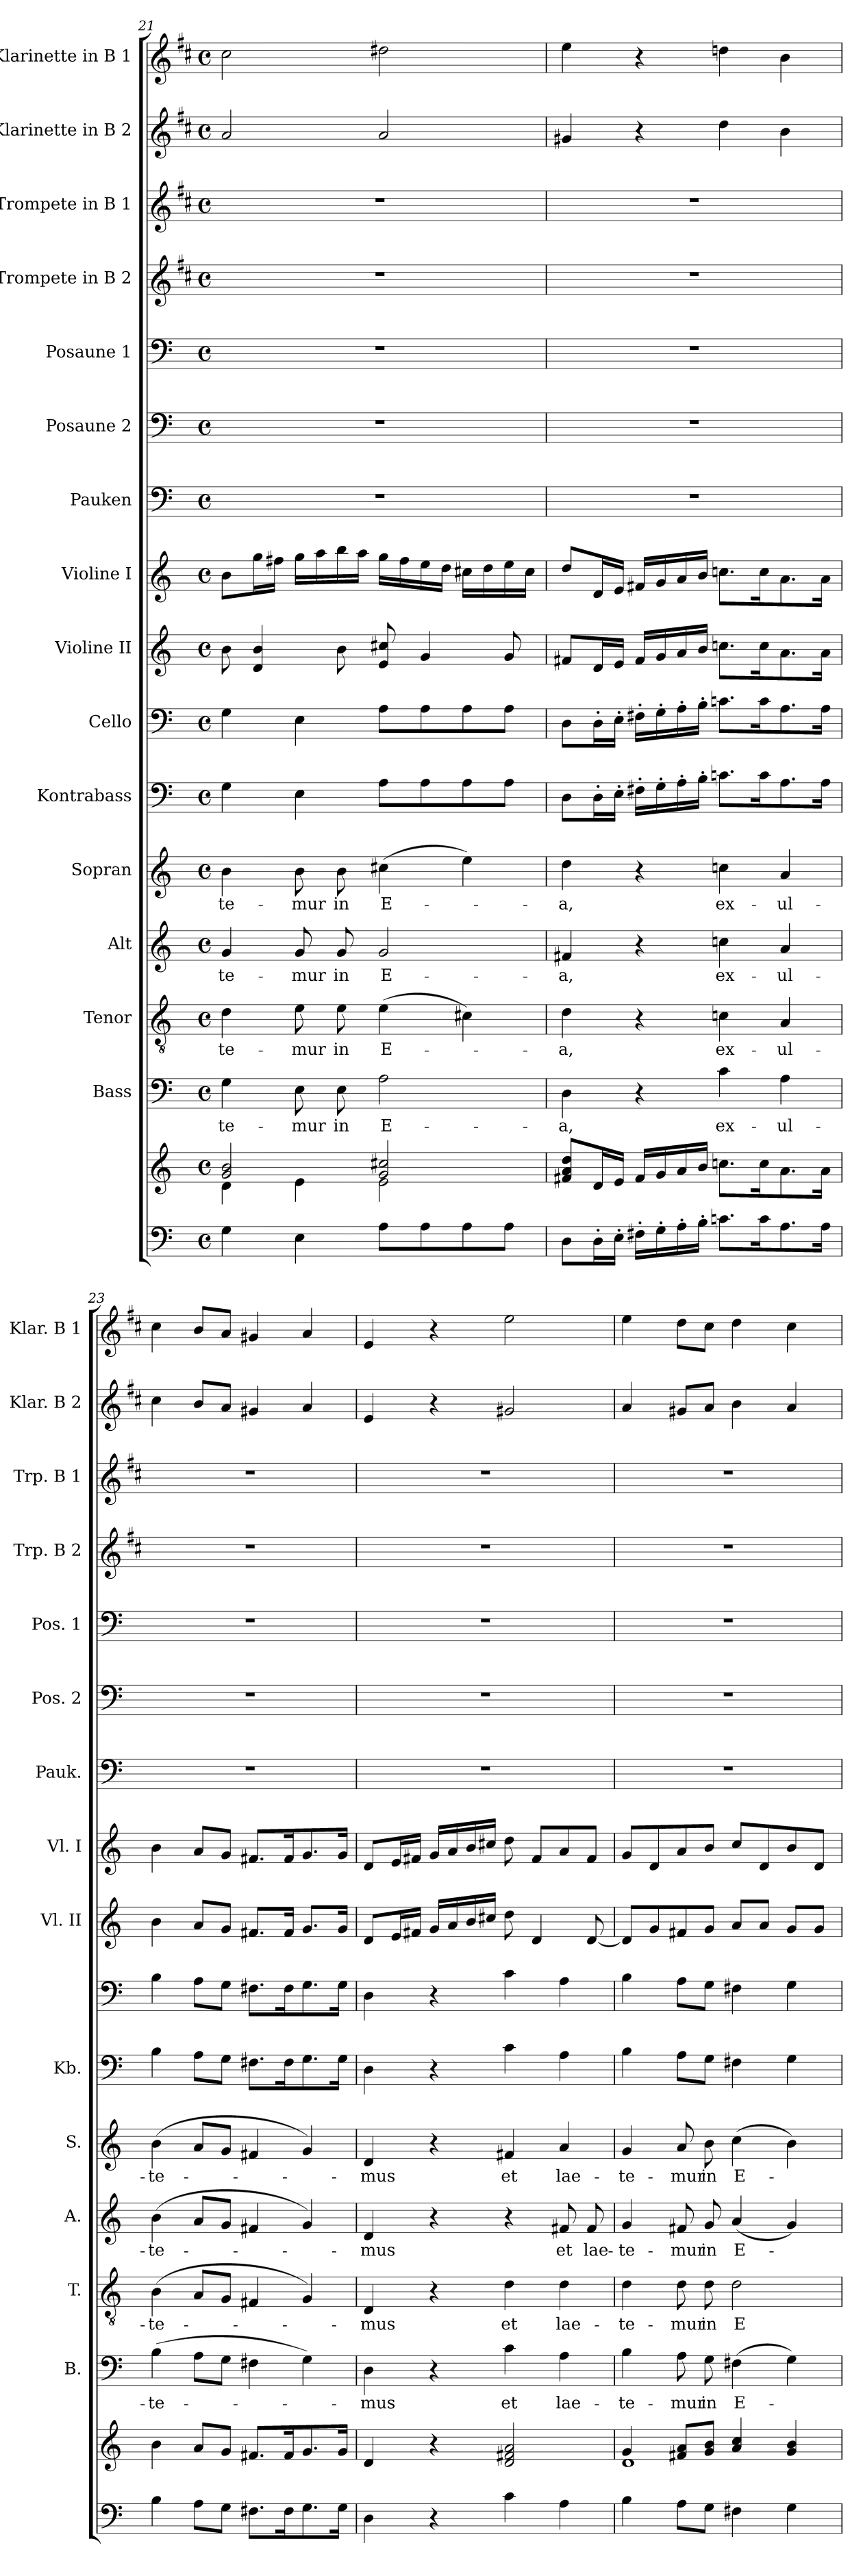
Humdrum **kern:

**kern	**kern	**kern	**text	**kern	**text	**kern	**text	**kern	**text	**kern	**kern	**kern	**kern	**kern	**kern	**kern	**kern	**kern	**kern	**kern
*part16	*part16	*part15	*part15	*part14	*part14	*part13	*part13	*part12	*part12	*part11	*part10	*part9	*part8	*part7	*part6	*part5	*part4	*part3	*part2	*part1
*staff17	*staff16	*staff15	*staff15	*staff14	*staff14	*staff13	*staff13	*staff12	*staff12	*staff11	*staff10	*staff9	*staff8	*staff7	*staff6	*staff5	*staff4	*staff3	*staff2	*staff1
*	*	*I"Bass	*	*I"Tenor	*	*I"Alt	*	*I"Sopran	*	*I"Kontrabass	*I"Cello	*I"Violine II	*I"Violine I	*I"Pauken	*I"Posaune 2	*I"Posaune 1	*I"Trompete in B 2	*I"Trompete in B 1	*I"Klarinette in B 2	*I"Klarinette in B 1
*	*	*I'B.	*	*I'T.	*	*I'A.	*	*I'S.	*	*I'Kb.	*	*I'Vl. II	*I'Vl. I	*I'Pauk.	*I'Pos. 2	*I'Pos. 1	*I'Trp. B 2	*I'Trp. B 1	*I'Klar. B 2	*I'Klar. B 1
*clefF4	*clefG2	*clefF4	*	*clefGv2	*	*clefG2	*	*clefG2	*	*clefF4	*clefF4	*clefG2	*clefG2	*clefF4	*clefF4	*clefF4	*clefG2	*clefG2	*clefG2	*clefG2
*	*	*	*	*	*	*	*	*	*	*ITrd7c12	*	*	*	*	*	*	*ITrd1c2	*ITrd1c2	*ITrd1c2	*ITrd1c2
*k[]	*k[]	*k[]	*	*k[]	*	*k[]	*	*k[]	*	*k[]	*k[]	*k[]	*k[]	*k[]	*k[]	*k[]	*k[]	*k[]	*k[]	*k[]
*C:	*C:	*C:	*	*C:	*	*C:	*	*C:	*	*C:	*C:	*C:	*C:	*C:	*C:	*C:	*C:	*C:	*C:	*C:
*M4/4	*M4/4	*M4/4	*	*M4/4	*	*M4/4	*	*M4/4	*	*M4/4	*M4/4	*M4/4	*M4/4	*M4/4	*M4/4	*M4/4	*M4/4	*M4/4	*M4/4	*M4/4
*met(c)	*met(c)	*met(c)	*	*met(c)	*	*met(c)	*	*met(c)	*	*met(c)	*met(c)	*met(c)	*met(c)	*met(c)	*met(c)	*met(c)	*met(c)	*met(c)	*met(c)	*met(c)
=21	=21	=21	=21	=21	=21	=21	=21	=21	=21	=21	=21	=21	=21	=21	=21	=21	=21	=21	=21	=21
*	*^	*	*	*	*	*	*	*	*	*	*	*	*	*	*	*	*	*	*	*
!	!	!	!	!LO:LY:b	!	!LO:LY:b	!	!LO:LY:b	!	!LO:LY:b	!	!	!	!	!	!	!	!	!	!	!
4G\	2g/ 2b/	4d\	4G\	-te-	4d\	-te-	4g/	-te-	4b\	-te-	4GG\	4G\	8b\	8b\L	1r	1r	1r	1r	1r	2g/	2b\
.	.	.	.	.	.	.	.	.	.	.	.	.	4d/ 4b/	16gg\L	.	.	.	.	.	.	.
.	.	.	.	.	.	.	.	.	.	.	.	.	.	16ff#X\JJ	.	.	.	.	.	.	.
!	!	!	!	!LO:LY:b	!	!LO:LY:b	!	!LO:LY:b	!	!LO:LY:b	!	!	!	!	!	!	!	!	!	!	!
4E\	.	4e\	8E\	-mur	8e\	-mur	8g/	-mur	8b\	-mur	4EE\	4E\	.	16gg\LL	.	.	.	.	.	.	.
.	.	.	.	.	.	.	.	.	.	.	.	.	.	16aa\	.	.	.	.	.	.	.
!	!	!	!	!LO:LY:b	!	!LO:LY:b	!	!LO:LY:b	!	!LO:LY:b	!	!	!	!	!	!	!	!	!	!	!
.	.	.	8E\	in	8e\	in	8g/	in	8b\	in	.	.	8b\	16bb\	.	.	.	.	.	.	.
.	.	.	.	.	.	.	.	.	.	.	.	.	.	16aa\JJ	.	.	.	.	.	.	.
!	!	!	!	!LO:LY:b	!	!LO:LY:b	!	!LO:LY:b	!	!LO:LY:b	!	!	!	!	!	!	!	!	!	!	!
8A\L	2g/ 2cc#X/	2e\	2A\	E-	(>4e\	E-	2g/	E-	(>4cc#X\	E-	8AA\L	8A\L	8e/ 8cc#X/	16gg\LL	.	.	.	.	.	2g/	2cc#X\
.	.	.	.	.	.	.	.	.	.	.	.	.	.	16ff#\	.	.	.	.	.	.	.
8A\	.	.	.	.	.	.	.	.	.	.	8AA\	8A\	4g/	16ee\	.	.	.	.	.	.	.
.	.	.	.	.	.	.	.	.	.	.	.	.	.	16dd\JJ	.	.	.	.	.	.	.
8A\	.	.	.	.	4c#X\)	.	.	.	4ee\)	.	8AA\	8A\	.	16cc#X\LL	.	.	.	.	.	.	.
.	.	.	.	.	.	.	.	.	.	.	.	.	.	16dd\	.	.	.	.	.	.	.
8A\J	.	.	.	.	.	.	.	.	.	.	8AA\J	8A\J	8g/	16ee\	.	.	.	.	.	.	.
.	.	.	.	.	.	.	.	.	.	.	.	.	.	16cc#\JJ	.	.	.	.	.	.	.
*	*v	*v	*	*	*	*	*	*	*	*	*	*	*	*	*	*	*	*	*	*	*
!!LO:PB:g=z
=22	=22	=22	=22	=22	=22	=22	=22	=22	=22	=22	=22	=22	=22	=22	=22	=22	=22	=22	=22	=22
!	!	!	!LO:LY:b	!	!LO:LY:b	!	!LO:LY:b	!	!LO:LY:b	!	!	!	!	!	!	!	!	!	!	!
8D\L	8f#X/ 8a/ 8dd/L	4D\	-a,	4d\	-a,	4f#X/	-a,	4dd\	-a,	8DD\L	8D\L	8f#X/L	8dd/L	1r	1r	1r	1r	1r	4f#X/	4dd\
16D'>\L	16d/L	.	.	.	.	.	.	.	.	16DD'>\L	16D'>\L	16d/L	16d/L	.	.	.	.	.	.	.
16E'>\JJ	16e/JJ	.	.	.	.	.	.	.	.	16EE'>\JJ	16E'>\JJ	16e/JJ	16e/JJ	.	.	.	.	.	.	.
16F#X'>\LL	16f#/LL	4r	.	4r	.	4r	.	4r	.	16FF#X'>\LL	16F#X'>\LL	16f#/LL	16f#X/LL	.	.	.	.	.	4r	4r
16G'>\	16g/	.	.	.	.	.	.	.	.	16GG'>\	16G'>\	16g/	16g/	.	.	.	.	.	.	.
16A'>\	16a/	.	.	.	.	.	.	.	.	16AA'>\	16A'>\	16a/	16a/	.	.	.	.	.	.	.
16B'>\JJ	16b/JJ	.	.	.	.	.	.	.	.	16BB'>\JJ	16B'>\JJ	16b/JJ	16b/JJ	.	.	.	.	.	.	.
!	!	!	!LO:LY:b	!	!LO:LY:b	!	!LO:LY:b	!	!LO:LY:b	!	!	!	!	!	!	!	!	!	!	!
8.cn\L	8.ccn\L	4c\	ex-	4cn\	ex-	4ccn\	ex-	4ccn\	ex-	8.Cn\L	8.cn\L	8.ccn\L	8.ccn\L	.	.	.	.	.	4cc\	4ccn\
16c\k	16cc\k	.	.	.	.	.	.	.	.	16C\k	16c\k	16cc\k	16cc\k	.	.	.	.	.	.	.
!	!	!	!LO:LY:b	!	!LO:LY:b	!	!LO:LY:b	!	!LO:LY:b	!	!	!	!	!	!	!	!	!	!	!
8.A\	8.a\	4A\	-ul-	4A/	-ul-	4a/	-ul-	4a/	-ul-	8.AA\	8.A\	8.a\	8.a\	.	.	.	.	.	4a\	4a\
16A\Jk	16a\Jk	.	.	.	.	.	.	.	.	16AA\Jk	16A\Jk	16a\Jk	16a\Jk	.	.	.	.	.	.	.
=23	=23	=23	=23	=23	=23	=23	=23	=23	=23	=23	=23	=23	=23	=23	=23	=23	=23	=23	=23	=23
!	!	!	!LO:LY:b	!	!LO:LY:b	!	!LO:LY:b	!	!LO:LY:b	!	!	!	!	!	!	!	!	!	!	!
4B\	4b\	(>4B\	-te-	(>4B\	-te-	(>4b\	-te-	(>4b\	-te-	4BB\	4B\	4b\	4b\	1r	1r	1r	1r	1r	4b\	4b\
8A\L	8a/L	8A\L	.	8A/L	.	8a/L	.	8a/L	.	8AA\L	8A\L	8a/L	8a/L	.	.	.	.	.	8a/L	8a/L
8G\J	8g/J	8G\J	.	8G/J	.	8g/J	.	8g/J	.	8GG\J	8G\J	8g/J	8g/J	.	.	.	.	.	8g/J	8g/J
8.F#X\L	8.f#X/L	4F#X\	.	4F#X/	.	4f#X/	.	4f#X/	.	8.FF#X\L	8.F#X\L	8.f#X/L	8.f#X/L	.	.	.	.	.	4f#X/	4f#X/
16F#\k	16f#/k	.	.	.	.	.	.	.	.	16FF#\k	16F#\k	16f#/Jk	16f#/k	.	.	.	.	.	.	.
8.G\	8.g/	4G\)	.	4G/)	.	4g/)	.	4g/)	.	8.GG\	8.G\	8.g/L	8.g/	.	.	.	.	.	4g/	4g/
16G\Jk	16g/Jk	.	.	.	.	.	.	.	.	16GG\Jk	16G\Jk	16g/Jk	16g/Jk	.	.	.	.	.	.	.
=24	=24	=24	=24	=24	=24	=24	=24	=24	=24	=24	=24	=24	=24	=24	=24	=24	=24	=24	=24	=24
!	!	!	!LO:LY:b	!	!LO:LY:b	!	!LO:LY:b	!	!LO:LY:b	!	!	!	!	!	!	!	!	!	!	!
4D\	4d/	4D\	-mus	4D/	-mus	4d/	-mus	4d/	-mus	4DD\	4D\	8d/L	8d/L	1r	1r	1r	1r	1r	4d/	4d/
.	.	.	.	.	.	.	.	.	.	.	.	16e/L	16e/L	.	.	.	.	.	.	.
.	.	.	.	.	.	.	.	.	.	.	.	16f#X/JJ	16f#X/JJ	.	.	.	.	.	.	.
4r	4r	4r	.	4r	.	4r	.	4r	.	4r	4r	16g/LL	16g/LL	.	.	.	.	.	4r	4r
.	.	.	.	.	.	.	.	.	.	.	.	16a/	16a/	.	.	.	.	.	.	.
.	.	.	.	.	.	.	.	.	.	.	.	16b/	16b/	.	.	.	.	.	.	.
.	.	.	.	.	.	.	.	.	.	.	.	16cc#X/JJ	16cc#X/JJ	.	.	.	.	.	.	.
!	!	!	!LO:LY:b	!	!LO:LY:b	!	!	!	!LO:LY:b	!	!	!	!	!	!	!	!	!	!	!
4c\	2d/ 2f#X/ 2a/	4c\	et	4d\	et	4r	.	4f#X/	et	4C\	4c\	8dd\	8dd\	.	.	.	.	.	2f#X/	2dd\
.	.	.	.	.	.	.	.	.	.	.	.	4d/	8f#/L	.	.	.	.	.	.	.
!	!	!	!LO:LY:b	!	!LO:LY:b	!	!LO:LY:b	!	!LO:LY:b	!	!	!	!	!	!	!	!	!	!	!
4A\	.	4A\	lae-	4d\	lae-	8f#X/	et	4a/	lae-	4AA\	4A\	.	8a/	.	.	.	.	.	.	.
!	!	!	!	!	!	!	!LO:LY:b	!	!	!	!	!	!	!	!	!	!	!	!	!
.	.	.	.	.	.	8f#/	lae-	.	.	.	.	[8d/	8f#/J	.	.	.	.	.	.	.
=25	=25	=25	=25	=25	=25	=25	=25	=25	=25	=25	=25	=25	=25	=25	=25	=25	=25	=25	=25	=25
*	*^	*	*	*	*	*	*	*	*	*	*	*	*	*	*	*	*	*	*	*
!	!	!	!	!LO:LY:b	!	!LO:LY:b	!	!LO:LY:b	!	!LO:LY:b	!	!	!	!	!	!	!	!	!	!	!
4B\	4g/	1d	4B\	-te-	4d\	-te-	4g/	-te-	4g/	-te-	4BB\	4B\	8d/L]	8g/L	1r	1r	1r	1r	1r	4g/	4dd\
.	.	.	.	.	.	.	.	.	.	.	.	.	8g/	8d/	.	.	.	.	.	.	.
!	!	!	!	!LO:LY:b	!	!LO:LY:b	!	!LO:LY:b	!	!LO:LY:b	!	!	!	!	!	!	!	!	!	!	!
8A\L	8f#X/ 8a/L	.	8A\	-mur	8d\	-mur	8f#X/	-mur	8a/	-mur	8AA\L	8A\L	8f#X/	8a/	.	.	.	.	.	8f#X/L	8cc\L
!	!	!	!	!LO:LY:b	!	!LO:LY:b	!	!LO:LY:b	!	!LO:LY:b	!	!	!	!	!	!	!	!	!	!	!
8G\J	8g/ 8b/J	.	8G\	in	8d\	in	8g/	in	8b\	in	8GG\J	8G\J	8g/J	8b/J	.	.	.	.	.	8g/J	8b\J
!	!	!	!	!LO:LY:b	!	!LO:LY:b	!	!LO:LY:b	!	!LO:LY:b	!	!	!	!	!	!	!	!	!	!	!
4F#X\	4a/ 4cc/	.	(>4F#X\	E-	2d\	E-	(<4a/	E-	(>4cc\	E-	4FF#X\	4F#X\	8a/L	8cc/L	.	.	.	.	.	4a\	4cc\
.	.	.	.	.	.	.	.	.	.	.	.	.	8a/J	8d/	.	.	.	.	.	.	.
4G\	4g/ 4b/	.	4G\)	.	.	.	4g/)	.	4b\)	.	4GG\	4G\	8g/L	8b/	.	.	.	.	.	4g/	4b\
.	.	.	.	.	.	.	.	.	.	.	.	.	8g/J	8d/J	.	.	.	.	.	.	.
*	*v	*v	*	*	*	*	*	*	*	*	*	*	*	*	*	*	*	*	*	*	*
=	=	=	=	=	=	=	=	=	=	=	=	=	=	=	=	=	=	=	=	=
*-	*-	*-	*-	*-	*-	*-	*-	*-	*-	*-	*-	*-	*-	*-	*-	*-	*-	*-	*-	*-
